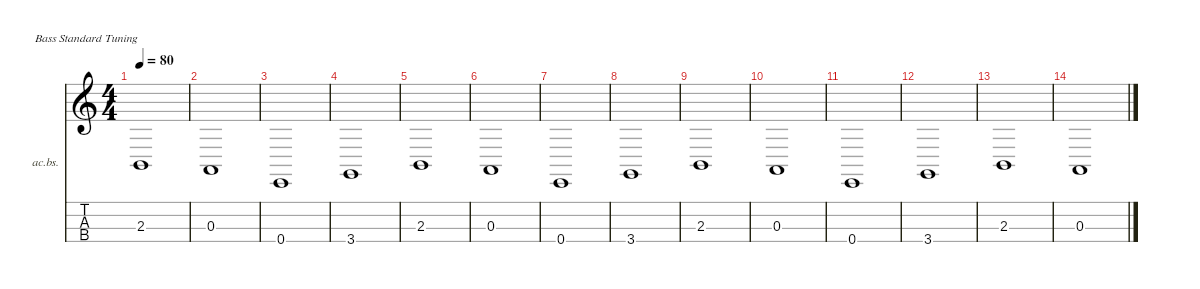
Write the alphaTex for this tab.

\defaultSystemsLayout 4
\hideDynamics
\bracketExtendMode nobrackets
\firstSystemTrackNameOrientation horizontal
\otherSystemsTrackNameOrientation horizontal
\track ("Acoustic Bass" "ac.bs.") {instrument acousticbass}
\staff {score tabs}
\tuning (G2 D2 A1 E1)
\ts (4 4)
\tempo 80
\clef g2
\ks c
2.3.1{dy mf} |
0.3.1 |
0.4.1 |
3.4.1 |
2.3.1 |
0.3.1 |
0.4.1 |
3.4.1 |
2.3.1 |
0.3.1 |
0.4.1 |
3.4.1 |
2.3.1 |
0.3.1
